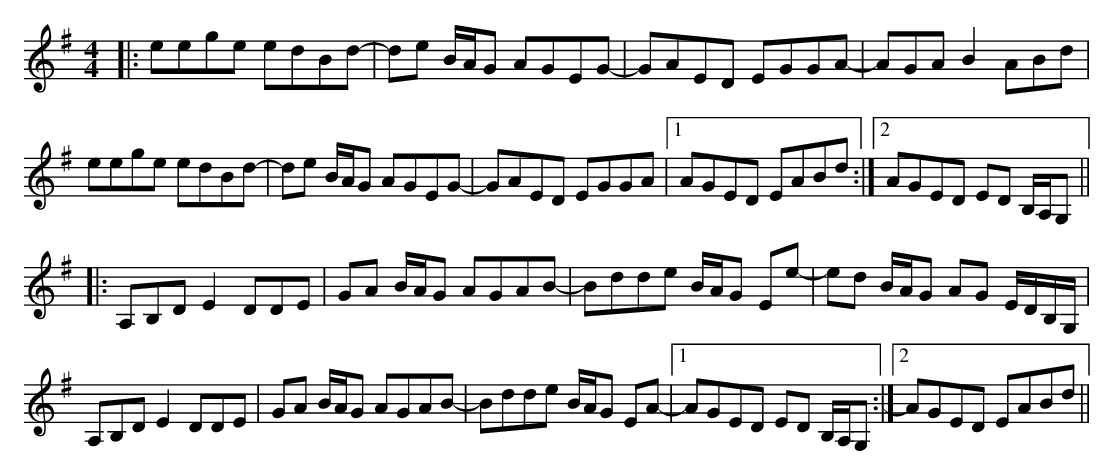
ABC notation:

X:1
M:4/4
K:Emin
|:eege edBd- |de B/A/G AGEG-| GAED EGGA-|AGA B2 ABd |
eege edBd- |de B/A/G AGEG-|GAED EGGA|1 AGED EABd:|2 AGED ED B,/A,/G,||
|:A,B,DE2 DDE|GA B/A/G AGAB-|Bdde B/A/G Ee|-ed B/A/G AG E/D/B,/G,/|
A,B,DE2 DDE|GA B/A/G AGAB-|Bdde B/A/G EA-|1 AGED ED B,/A,/G,:|2 AGED EABd||
